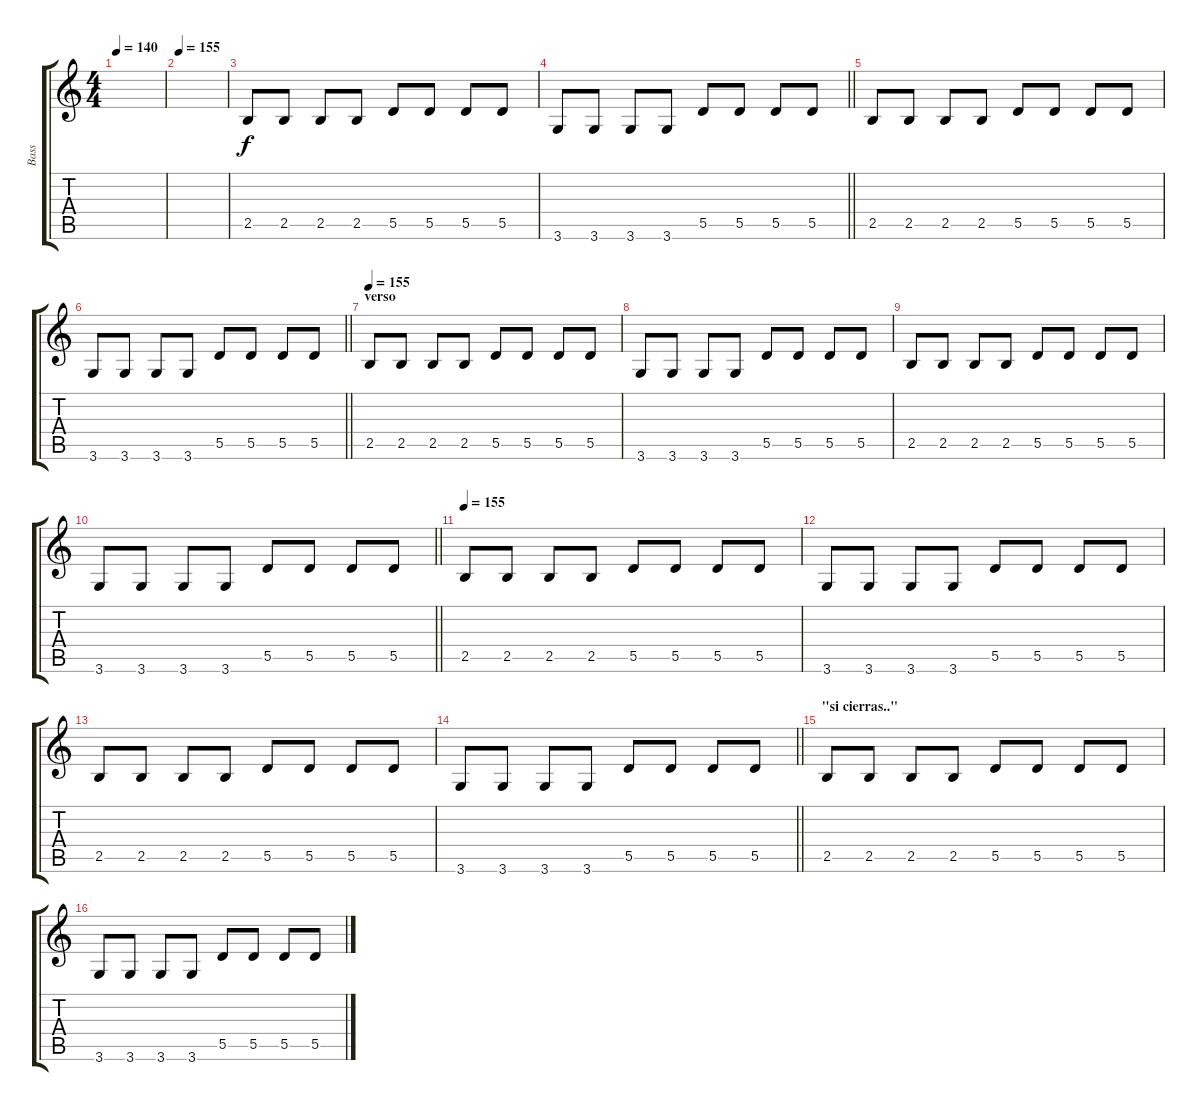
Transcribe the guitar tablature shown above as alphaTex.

\track ("Bass" "Bass") {instrument electricbasspick}
\staff {score tabs}
\tuning (E4 B3 G3 D3 A2 E2) {hide}
\ts (4 4)
\tempo 140
\clef g2
\ks c
|
\tempo 155
|
2.5.8 2.5.8 2.5.8 2.5.8 5.5.8 5.5.8 5.5.8 5.5.8 |
\barLineRight lightlight
3.6.8 3.6.8 3.6.8 3.6.8 5.5.8 5.5.8 5.5.8 5.5.8 |
2.5.8 2.5.8 2.5.8 2.5.8 5.5.8 5.5.8 5.5.8 5.5.8 |
\barLineRight lightlight
3.6.8 3.6.8 3.6.8 3.6.8 5.5.8 5.5.8 5.5.8 5.5.8 |
\section ("" "verso")
\tempo 155
2.5.8 2.5.8 2.5.8 2.5.8 5.5.8 5.5.8 5.5.8 5.5.8 |
3.6.8 3.6.8 3.6.8 3.6.8 5.5.8 5.5.8 5.5.8 5.5.8 |
2.5.8 2.5.8 2.5.8 2.5.8 5.5.8 5.5.8 5.5.8 5.5.8 |
\barLineRight lightlight
3.6.8 3.6.8 3.6.8 3.6.8 5.5.8 5.5.8 5.5.8 5.5.8 |
\section ("" "")
\tempo 155
2.5.8 2.5.8 2.5.8 2.5.8 5.5.8 5.5.8 5.5.8 5.5.8 |
3.6.8 3.6.8 3.6.8 3.6.8 5.5.8 5.5.8 5.5.8 5.5.8 |
2.5.8 2.5.8 2.5.8 2.5.8 5.5.8 5.5.8 5.5.8 5.5.8 |
\barLineRight lightlight
3.6.8 3.6.8 3.6.8 3.6.8 5.5.8 5.5.8 5.5.8 5.5.8 |
\section ("" "\"si cierras..\"")
2.5.8 2.5.8 2.5.8 2.5.8 5.5.8 5.5.8 5.5.8 5.5.8 |
3.6.8 3.6.8 3.6.8 3.6.8 5.5.8 5.5.8 5.5.8 5.5.8
